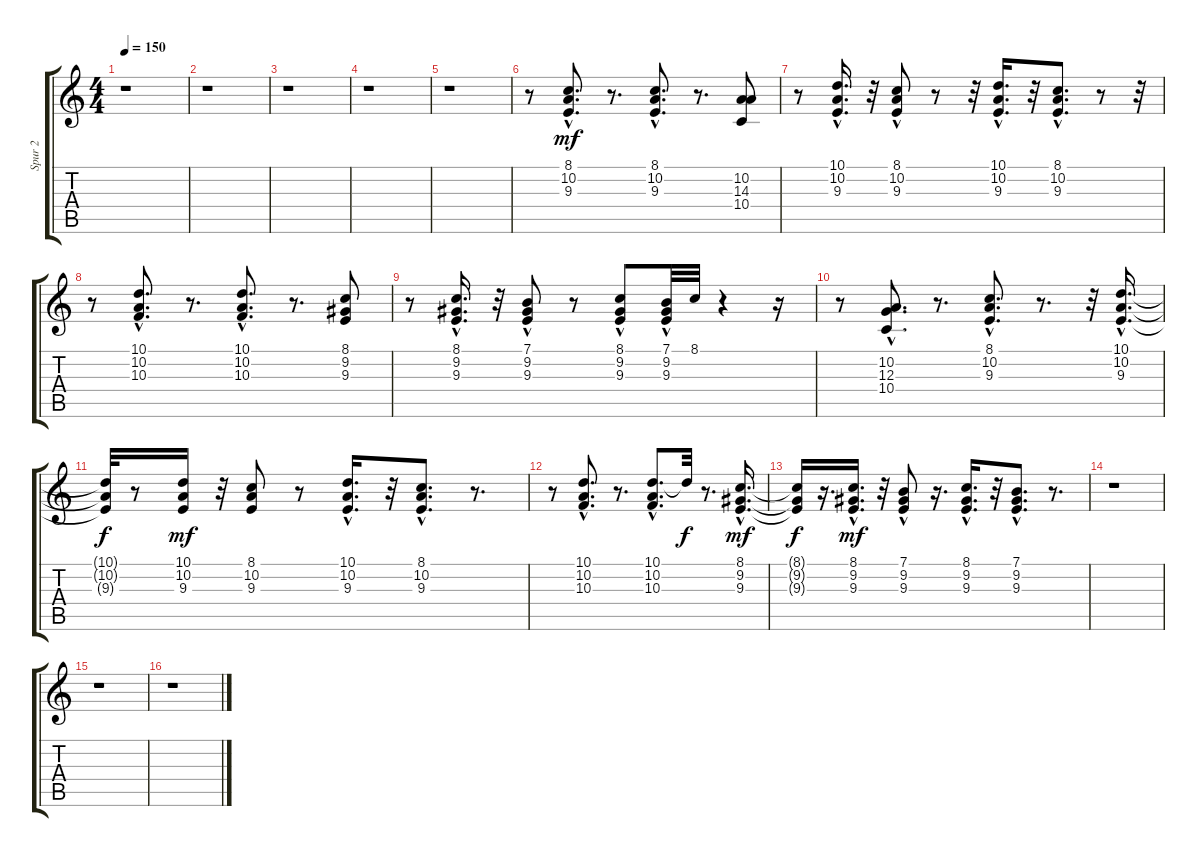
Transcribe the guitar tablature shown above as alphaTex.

\track ("Spur 2" "Spur 2") {instrument pizzicatostrings}
\staff {score tabs}
\tuning (E4 B3 G3 D3 A2 E2) {hide}
\ts (4 4)
\tempo 150
\clef g2
\ks c
r.1{dy mf instrument pizzicatostrings} |
r.1 |
r.1 |
r.1 |
r.1 |
r.8 (8.1{hac} 10.2{hac} 9.3{hac}).8{d} r.8{d} (8.1{hac} 10.2{hac} 9.3{hac}).8{d} r.8{d} (10.2 14.3 10.4).8 |
r.8 (10.1{hac} 10.2{hac} 9.3{hac}).16{d} r.32 (8.1 10.2{hac} 9.3{hac}).8 r.8 r.32 (10.1{hac} 10.2{hac} 9.3{hac}).16{d} r.32 (8.1{hac} 10.2 9.3).8{d} r.8 r.32 |
r.8 (10.1{hac} 10.2{hac} 10.3{hac}).8{d} r.8{d} (10.1{hac} 10.2 10.3{hac}).8{d} r.8{d} (8.1 9.2 9.3).8 |
r.8 (8.1{hac} 9.2{hac} 9.3{hac}).16{d} r.32 (7.1 9.2{hac} 9.3).8 r.8 (8.1 9.2{hac} 9.3).8 (7.1{hac} 9.2{hac} 9.3{hac}).32 8.1.32 r.4 r.16 |
r.8 (10.2 12.3{hac} 10.4{hac}).8{d} r.8{d} (8.1{hac} 10.2 9.3{hac}).8{d} r.8{d} r.32 (10.1{hac} 10.2{hac} 9.3{hac}).16{d} |
(10.1{t} 10.2{t} 9.3{t}).32{dy f} r.8 (10.1 10.2 9.3).16{dy mf} r.32 (8.1 10.2 9.3).8 r.8 (10.1{hac} 10.2{hac} 9.3{hac}).16{d} r.32 (8.1{hac} 10.2{hac} 9.3{hac}).8{d} r.8{d} |
r.8 (10.1{hac} 10.2{hac} 10.3{hac}).8{d} r.8{d} (10.1{hac} 10.2 10.3{hac}).8{d} 10.1{t}.32{dy f} r.8{d} (8.1{hac} 9.2{hac} 9.3{hac}).16{d dy mf} |
(8.1{t} 9.2{t} 9.3{t}).16{dy f} r.16{d} (8.1{hac} 9.2{hac} 9.3{hac}).16{d dy mf} r.32 (7.1 9.2{hac} 9.3{hac}).8 r.16{d} (8.1{hac} 9.2{hac} 9.3{hac}).16{d} r.32 (7.1{hac} 9.2{hac} 9.3{hac}).8{d} r.8{d} |
r.1 |
r.1 |
r.1
